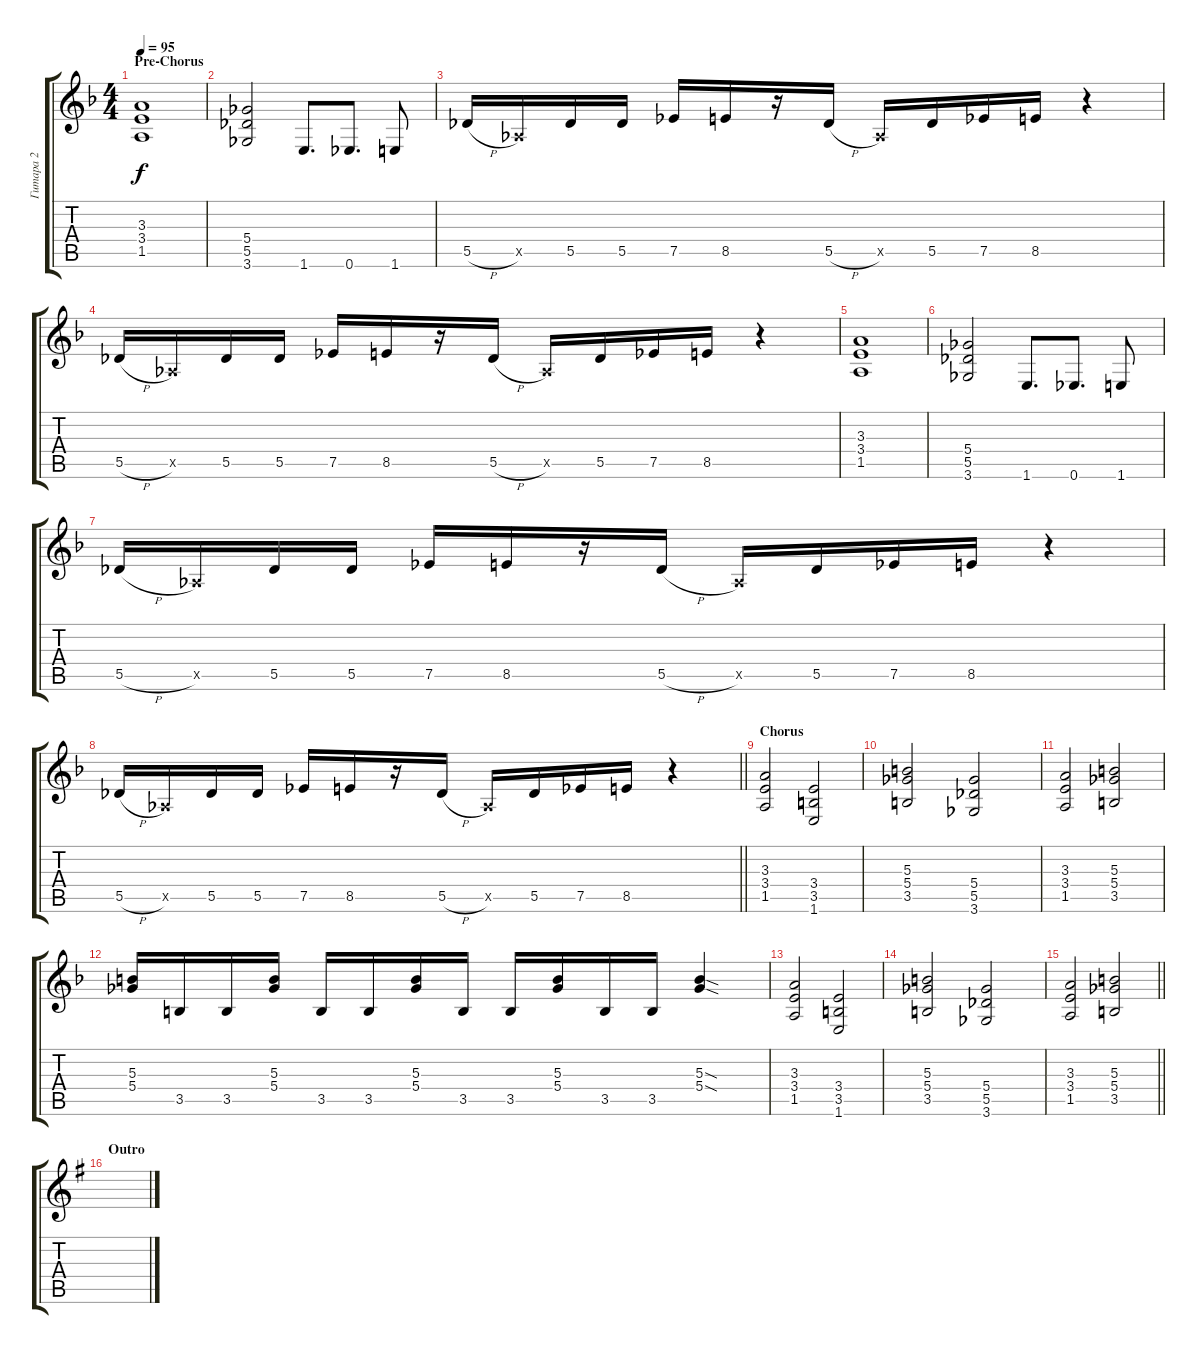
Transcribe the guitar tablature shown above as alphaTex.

\track ("Гитара 2" "Гитара 2") {instrument distortionguitar}
\staff {score tabs}
\tuning (Eb4 Bb3 Gb3 Db3 Ab2 Eb2) {hide}
\ts (4 4)
\section ("" "Pre-Chorus")
\tempo 95
\clef g2
\ks dminor
(3.3 3.4 1.5).1{dy f} |
(5.4 5.5 3.6).2{volume 15} 1.6.8{d} 0.6.8{d} 1.6.8 |
5.5{h}.16 0.5{x}.16 5.5.16 5.5.16 7.5.16 8.5.16 r.16 5.5{h}.16 0.5{x}.16 5.5.16 7.5.16 8.5.16 r.4 |
5.5{h}.16 0.5{x}.16 5.5.16 5.5.16 7.5.16 8.5.16 r.16 5.5{h}.16 0.5{x}.16 5.5.16 7.5.16 8.5.16 r.4 |
(3.3 3.4 1.5).1{volume 13} |
(5.4 5.5 3.6).2{volume 15} 1.6.8{d} 0.6.8{d} 1.6.8 |
5.5{h}.16 0.5{x}.16 5.5.16 5.5.16 7.5.16 8.5.16 r.16 5.5{h}.16 0.5{x}.16 5.5.16 7.5.16 8.5.16 r.4 |
\barLineRight lightlight
5.5{h}.16 0.5{x}.16 5.5.16 5.5.16 7.5.16 8.5.16 r.16 5.5{h}.16 0.5{x}.16 5.5.16 7.5.16 8.5.16 r.4 |
\section ("" "Chorus")
(3.3 3.4 1.5).2{volume 13} (3.4 3.5 1.6).2 |
(5.3 5.4 3.5).2 (5.4 5.5 3.6).2 |
(3.3 3.4 1.5).2 (5.3 5.4 3.5).2 |
(5.3 5.4).16 3.5.16 3.5.16 (5.3 5.4).16 3.5.16 3.5.16 (5.3 5.4).16 3.5.16 3.5.16 (5.3 5.4).16 3.5.16 3.5.16 (5.3{sod} 5.4{sod}).4 |
(3.3 3.4 1.5).2 (3.4 3.5 1.6).2 |
(5.3 5.4 3.5).2 (5.4 5.5 3.6).2 |
\barLineRight lightlight
(3.3 3.4 1.5).2 (5.3 5.4 3.5).2 |
\section ("" "Outro")
\ks eminor
